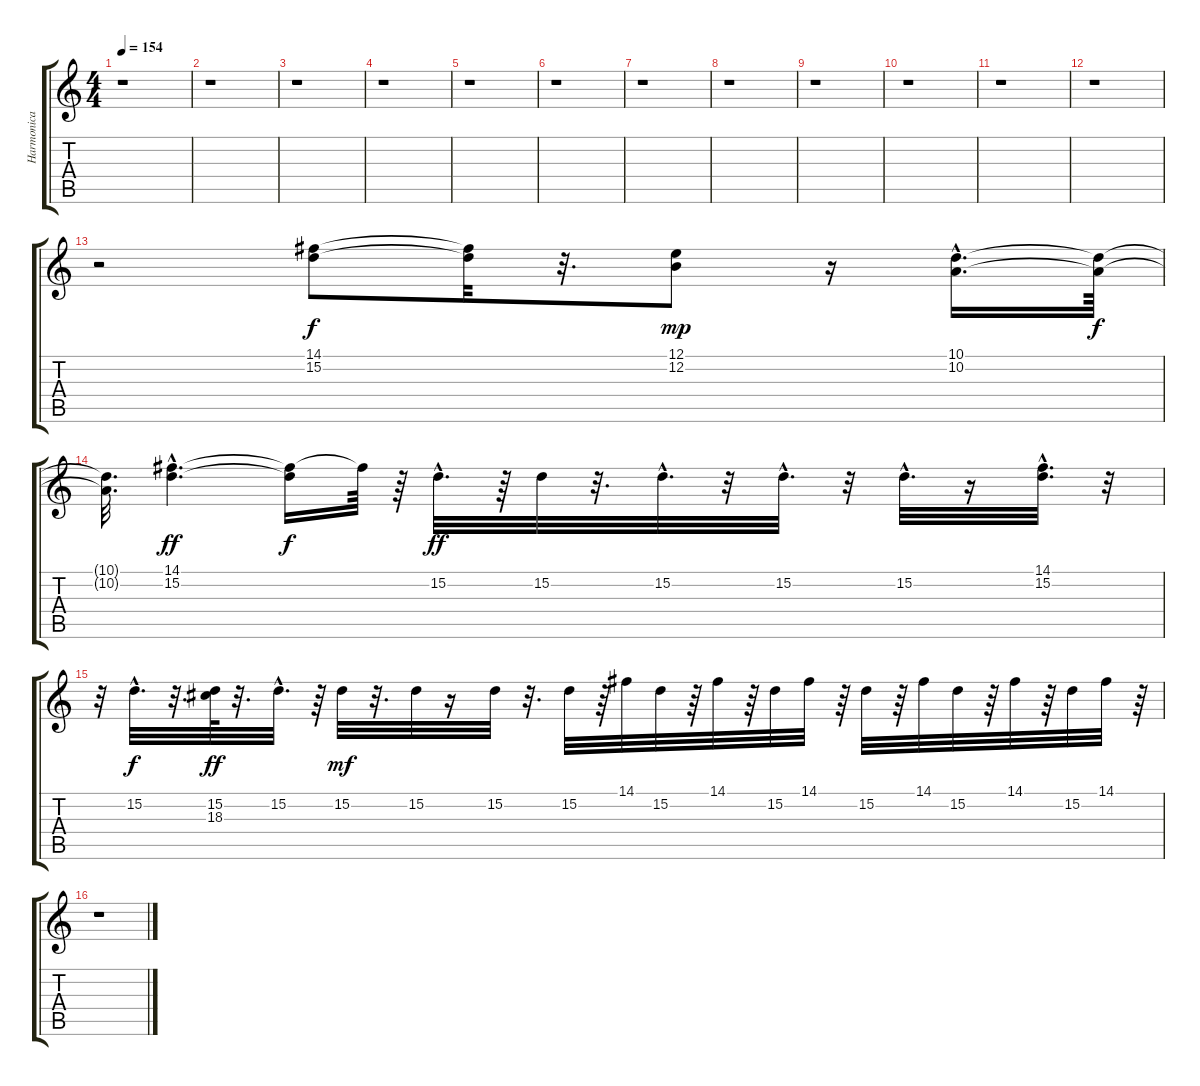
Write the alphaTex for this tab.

\track ("Harmonica" "Harmonica") {instrument harmonica}
\staff {score tabs}
\tuning (E4 B3 G3 D3 A2 E2) {hide}
\ts (4 4)
\tempo 154
\clef g2
\ks c
r.1{dy f} |
r.1 |
r.1 |
r.1 |
r.1 |
r.1 |
r.1 |
r.1 |
r.1 |
r.1 |
r.1 |
r.1 |
r.2 (14.1 15.2).8 (14.1{t} 15.2{t}).32 r.32{d} (12.1 12.2).8{dy mp} r.16 (10.1{hac} 10.2{hac}).16{d} (10.1{t} 10.2{t}).64{dy f} |
(10.1{t} 10.2{t}).32{d} (14.1{hac} 15.2{hac}).4{d dy ff} (14.1{t} 15.2{t}).16{dy f} 14.1{t}.64 r.64 15.2{hac}.32{d dy ff} r.64 15.2.32 r.32{d} 15.2{hac}.32{d} r.32 15.2{hac}.32{d} r.32 15.2{hac}.32{d} r.16 (14.1{hac} 15.2{hac}).32{d} r.32 |
r.32 15.2{hac}.32{d dy f} r.32{d} (15.2 18.3).64{dy ff} r.32{d} 15.2{hac}.32{d} r.64 15.2.32{dy mf} r.32{d} 15.2.32 r.16 15.2.32 r.32{d} 15.2.32 r.64 14.1.32 15.2.32 r.64 14.1.32 r.64 15.2.32 14.1.32 r.64 15.2.32 r.64 14.1.32 15.2.32 r.64 14.1.32 r.64 15.2.32 14.1.32 r.64 |
r.1
